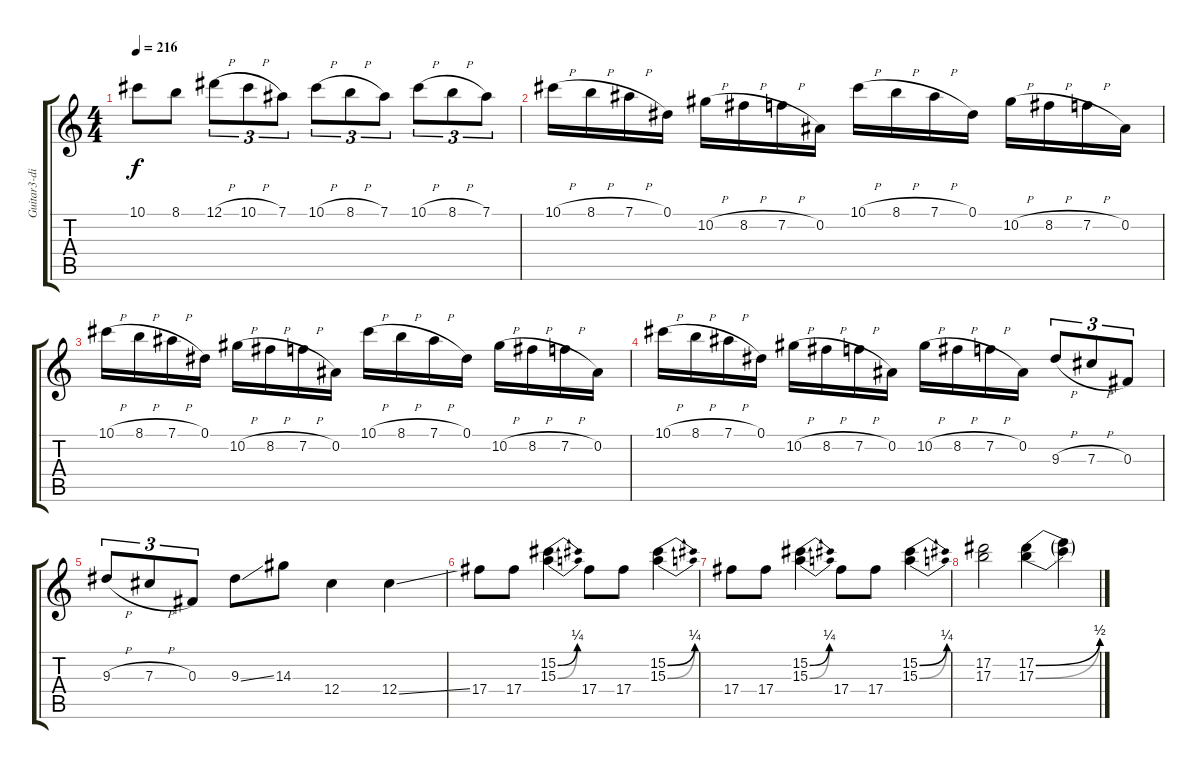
\track ("Guitar3-dist" "Guitar3-di") {instrument distortionguitar}
\staff {score tabs}
\tuning (Eb4 Bb3 Gb3 Db3 Ab2 Eb2) {hide}
\ts (4 4)
\tempo 216
\clef g2
\ks c
10.1.8{dy f} 8.1.8 12.1{h}.8{tu (3 2)} 10.1{h}.8{tu (3 2)} 7.1.8{tu (3 2)} 10.1{h}.8{tu (3 2)} 8.1{h}.8{tu (3 2)} 7.1.8{tu (3 2)} 10.1{h}.8{tu (3 2)} 8.1{h}.8{tu (3 2)} 7.1.8{tu (3 2)} |
10.1{h}.16 8.1{h}.16 7.1{h}.16 0.1.16 10.2{h}.16 8.2{h}.16 7.2{h}.16 0.2.16 10.1{h}.16 8.1{h}.16 7.1{h}.16 0.1.16 10.2{h}.16 8.2{h}.16 7.2{h}.16 0.2.16 |
10.1{h}.16 8.1{h}.16 7.1{h}.16 0.1.16 10.2{h}.16 8.2{h}.16 7.2{h}.16 0.2.16 10.1{h}.16 8.1{h}.16 7.1{h}.16 0.1.16 10.2{h}.16 8.2{h}.16 7.2{h}.16 0.2.16 |
10.1{h}.16 8.1{h}.16 7.1{h}.16 0.1.16 10.2{h}.16 8.2{h}.16 7.2{h}.16 0.2.16 10.2{h}.16 8.2{h}.16 7.2{h}.16 0.2.16 9.3{h}.8{tu (3 2)} 7.3{h}.8{tu (3 2)} 0.3.8{tu (3 2)} |
9.3{h}.8{tu (3 2)} 7.3{h}.8{tu (3 2)} 0.3.8{tu (3 2)} 9.3{ss}.8 14.3.8 12.4.4 12.4{ss}.4 |
17.4.8 17.4.8 (15.2{be (bend 0 0 60 1)} 15.3{be (bend 0 0 60 1)}).4 17.4.8 17.4.8 (15.2{be (bend 0 0 60 1)} 15.3{be (bend 0 0 60 1)}).4 |
17.4.8 17.4.8 (15.2{be (bend 0 0 60 1)} 15.3{be (bend 0 0 60 1)}).4 17.4.8 17.4.8 (15.2{be (bend 0 0 60 1)} 15.3{be (bend 0 0 60 1)}).4 |
(17.2 17.3).2 (17.2{be (bend 0 0 60 2)} 17.3{be (bend 0 0 60 2)}).4 (17.2{t} 17.3{t}).4
